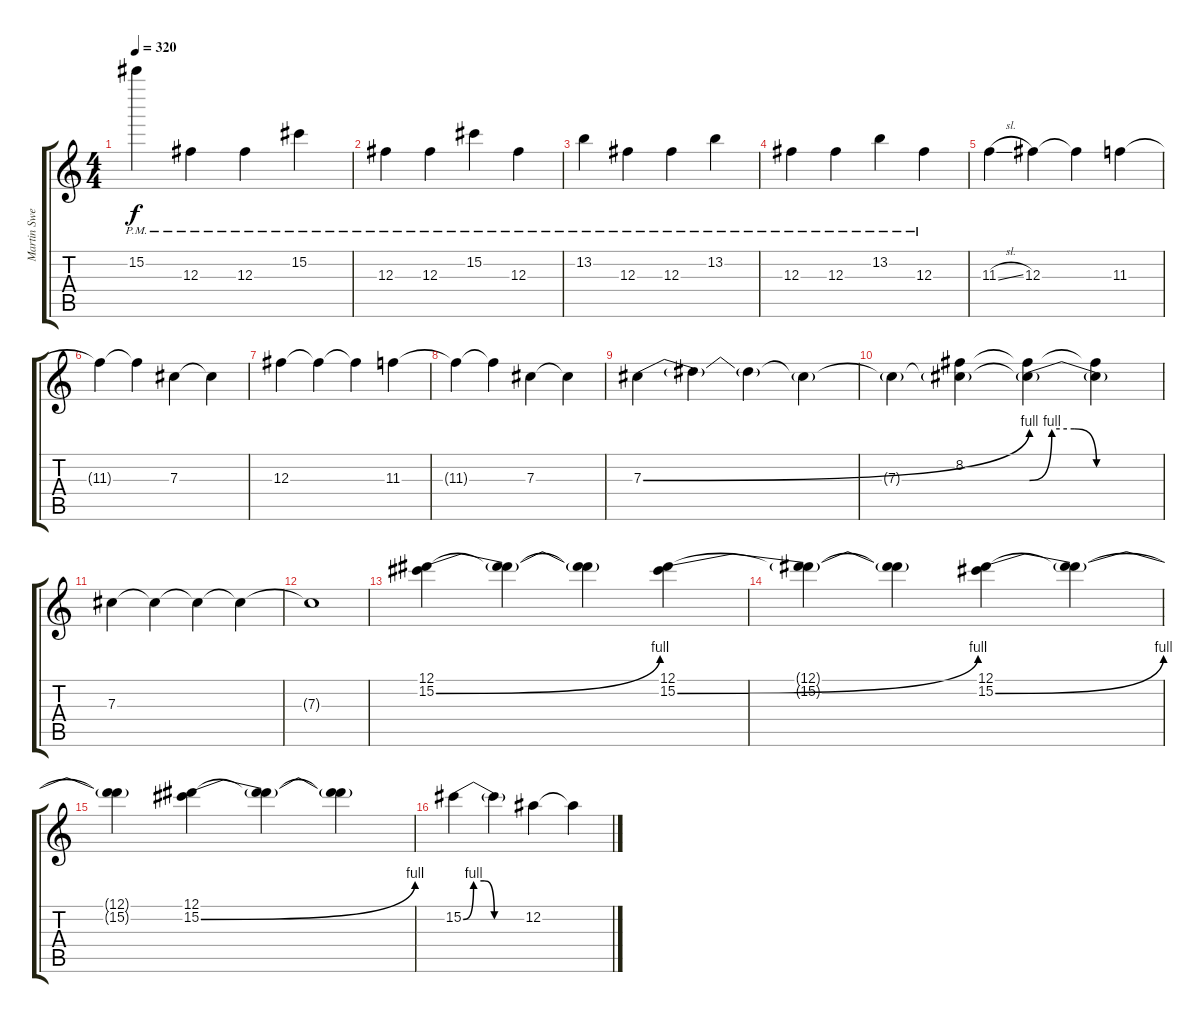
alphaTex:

\track ("Martin Sweet (Solo Guitar)" "Martin Swe") {instrument overdrivenguitar}
\staff {score tabs}
\tuning (Eb4 Bb3 Gb3 Db3 Ab2 Eb2) {hide}
\ts (4 4)
\tempo 320
\clef g2
\ks c
15.2{pm}.4{ot 15mb dy f} 12.3{pm}.4 12.3{pm}.4 15.2{pm}.4 |
12.3{pm}.4 12.3{pm}.4 15.2{pm}.4 12.3{pm}.4 |
13.2{pm}.4 12.3{pm}.4 12.3{pm}.4 13.2{pm}.4 |
12.3{pm}.4 12.3{pm}.4 13.2{pm}.4 12.3{pm}.4 |
11.3{sl}.4 12.3.4 12.3{t}.4 11.3.4 |
11.3{t}.4 11.3{t}.4 7.3.4 7.3{t}.4 |
12.3.4 12.3{t}.4 12.3{t}.4 11.3.4 |
11.3{t}.4 11.3{t}.4 7.3.4 7.3{t}.4 |
7.3{be (bend 0 0 60 4)}.4 7.3{t}.4 7.3{t}.4 7.3{t}.4 |
7.3{t}.4 (8.2 7.3{t}).4 (8.2{t} 7.3{be (custom 0 0 10 4 20 4 30 0 60 0) t}).4 (8.2{t} 7.3{t}).4 |
7.3.4 7.3{t}.4 7.3{t}.4 7.3{t}.4 |
7.3{t}.1 |
(12.1 15.2{be (bend 0 0 60 4)}).4 (12.1{t} 15.2{t}).4 (12.1{t} 15.2{t}).4 (12.1 15.2{be (bend 0 0 60 4)}).4 |
(12.1{t} 15.2{t}).4 (12.1{t} 15.2{t}).4 (12.1 15.2{be (bend 0 0 60 4)}).4 (12.1{t} 15.2{t}).4 |
(12.1{t} 15.2{t}).4 (12.1 15.2{be (bend 0 0 60 4)}).4 (12.1{t} 15.2{t}).4 (12.1{t} 15.2{t}).4 |
15.2{be (custom 0 0 10 4 20 4 30 0 60 0)}.4 15.2{t}.4 12.2.4 12.2{t}.4
